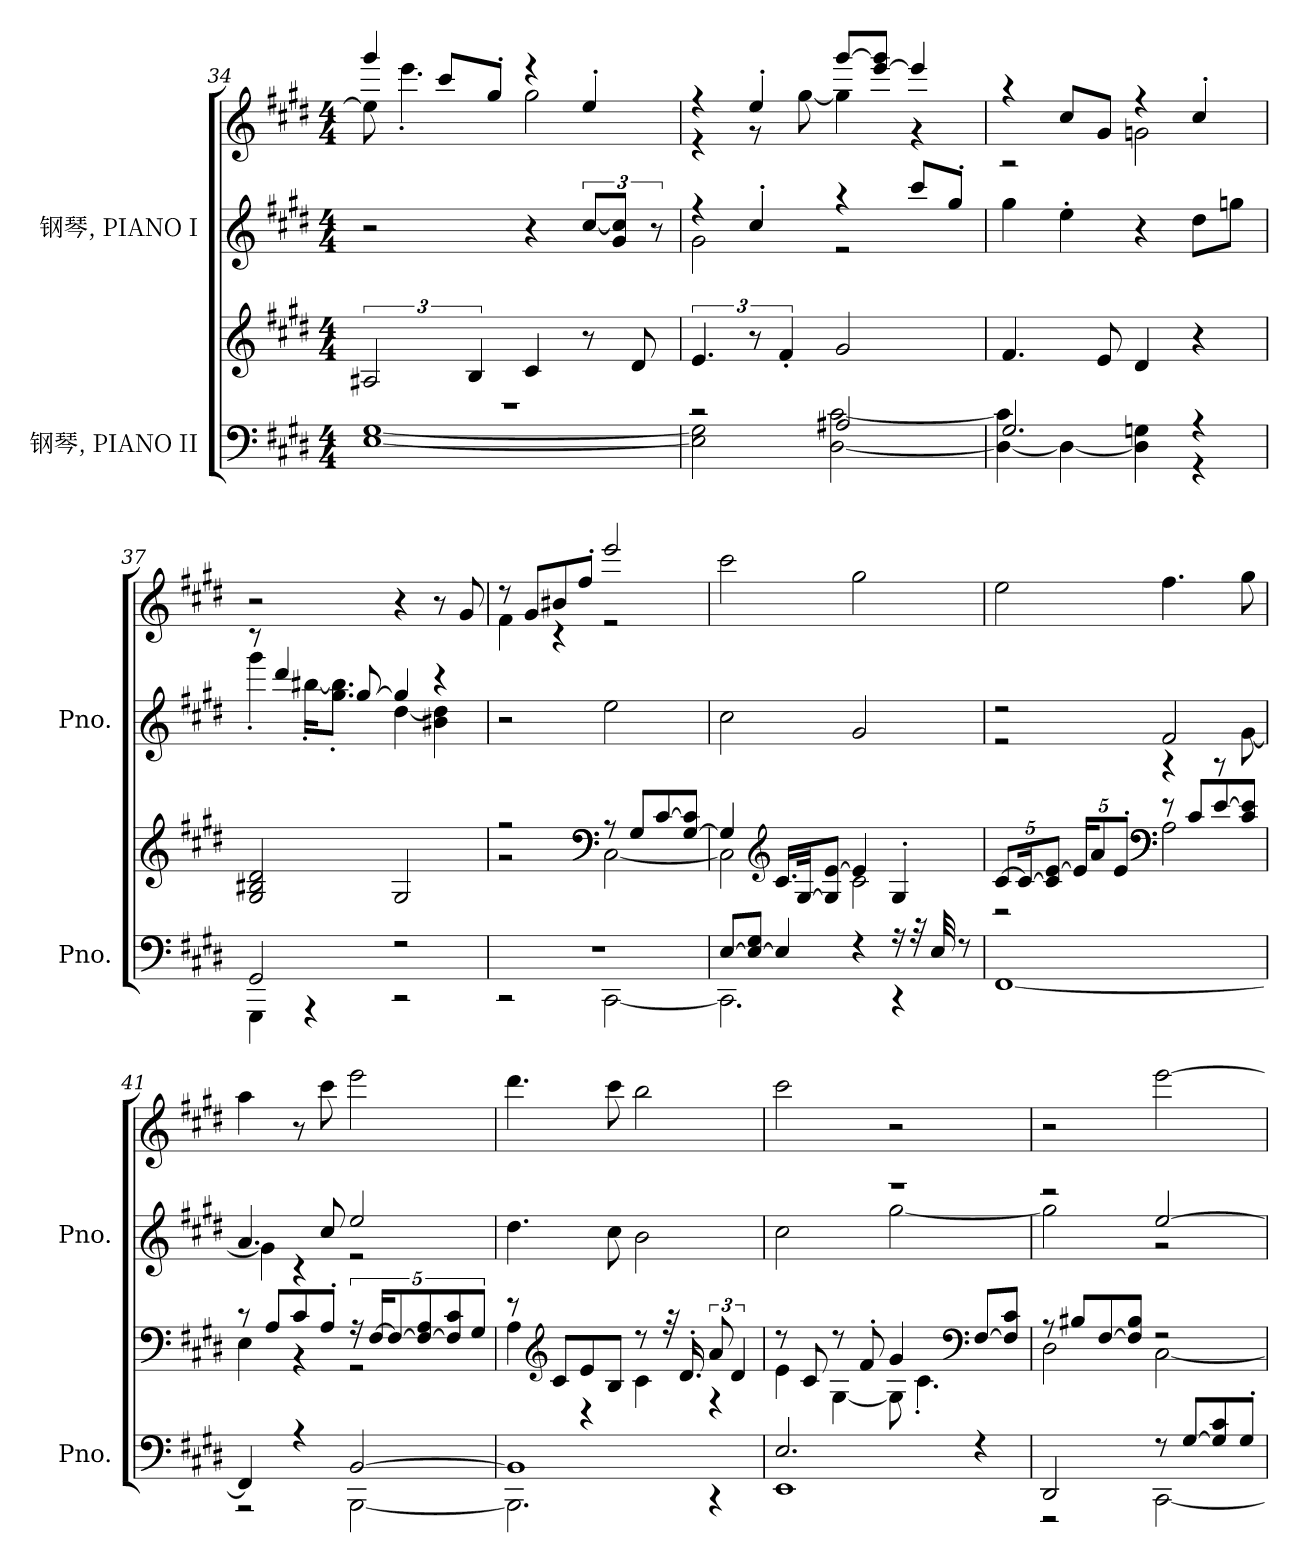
**kern	**kern	**kern	**kern
*part2	*part2	*part1	*part1
*staff4	*staff3	*staff2	*staff1
*I"钢琴, PIANO II	*	*I"钢琴, PIANO I	*
*I'Pno.	*	*I'Pno.	*
!!LO:LB:g=z
*clefF4	*clefG2	*clefG2	*clefG2
*k[f#c#g#d#]	*k[f#c#g#d#]	*k[f#c#g#d#]	*k[f#c#g#d#]
*M4/4	*M4/4	*M4/4	*M4/4
=34	=34	=34	=34
*^	*	*	*^
1r	[1E [1G#	3A#X/	2r	4ggg#/	8ee\]
.	.	.	.	.	4.eee'\
.	.	.	.	8ccc#/L	.
.	.	6B/	.	.	.
.	.	.	.	8gg#'/J	.
.	.	4c#/	4r	4r	2gg#\
.	.	8r	[12cc#/L	4ee'/	.
.	.	.	12g#/ 12cc#/]J	.	.
.	.	8d#/	.	.	.
.	.	.	12r	.	.
=35	=35	=35	=35	=35	=35
*	*	*	*^	*	*
2r	2E\] 2G#\]	6.e/	4r	2g#\	4r	4r
.	.	12r	4cc#'/	.	4ee'/	8r
.	.	6f#'/	.	.	.	.
.	.	.	.	.	.	[8gg#\
2A#X/	[2D#\ [2c#\	2g#/	4r	2r	[8ggg#/L	4gg#\]
.	.	.	.	.	[8eee/ 8ggg#/]J	.
.	.	.	8ccc#/L	.	4eee/]	4r
.	.	.	8gg#'/J	.	.	.
*	*	*	*v	*v	*	*
=36	=36	=36	=36	=36	=36
2.G#/	4D#\_ 4c#\]	4.f#/	4gg#\	4r	2r
.	4D#\_	.	4ee'\	8cc#/L	.
.	.	8e/	.	8g#/J	.
.	4D#\] 4Gn\	4d#/	4r	4r	2gn\
4r	4r	4r	8dd#\L	4cc#'/	.
.	.	.	8ggn\J	.	.
*	*	*	*	*v	*v
!!LO:LB:g=z
=37	=37	=37	=37	=37
*	*	*	*^	*
2GG#/	4GGG#\	2G#/ 2B#X/ 2d#/	8r	4ggg#'\	2r
.	.	.	4ddd#/	.	.
.	4r	.	.	[16bb#X'\KL	.
.	.	.	.	8.gg#\' 8.bb#\]'J	.
.	.	.	[8gg#/	.	.
2r	2r	2G#/	4gg#/]	[4dd#\	4r
.	.	.	4r	4b#X\ 4dd#\]	8r
.	.	.	.	.	8g#/
*	*	*	*v	*v	*
=38	=38	=38	=38	=38
*	*	*^	*	*^
1r	2r	2r	2r	2r	8r	4f#\
.	.	.	.	.	8g#/L	.
.	.	.	.	.	8b#X/	4r
.	.	.	.	.	8ff#'/J	.
*	*	*clefF4	*	*	*	*
.	[2CC#\	8r	[2C#\	2ee\	2eee/	2r
.	.	8G#/L	.	.	.	.
.	.	[8c#/	.	.	.	.
.	.	[8G#/ 8c#/]J	.	.	.	.
*	*	*	*	*	*v	*v
=39	=39	=39	=39	=39	=39
[8E/L	2.CC#\]	4G#/]	2C#\]	2cc#\	2ccc#\
8E/_ 8G#/J	.	.	.	.	.
*	*	*clefG2	*	*	*
4E/]	.	16.c#/LL	.	.	.
.	.	[32G#/JK	.	.	.
.	.	8G#/] [8e/J	.	.	.
4r	.	4e/]	2c#\	2g#/	2gg#\
16r	4r	4G#'/	.	.	.
32r	.	.	.	.	.
32E/	.	.	.	.	.
8r	.	.	.	.	.
*v	*v	*	*	*	*
!!LO:PB:g=z
=40	=40	=40	=40	=40
*	*Xbrackettup	*	*	*
*	*	*	*^	*
[1FF#	[10c#/L	2r	2r	2r	2ee\
.	20c#/K_	.	.	.	.
.	10c#/] [10e/J	.	.	.	.
.	20e/KL]	.	.	.	.
.	10a/	.	.	.	.
.	10e'/J	.	.	.	.
*	*clefF4	*	*	*	*
.	8r	2A\	2f#/	4r	4.ff#\
.	8c#/L	.	.	.	.
.	[8e/	.	.	8r	.
.	8c#/ 8e/]J	.	.	[8g#\	8gg#\
=41	=41	=41	=41	=41	=41
*^	*	*	*	*	*
4FF#/]	2r	8r	4E\	4.a/	4g#\]	4aa\
.	.	8A/L	.	.	.	.
4r	.	8c#/	4r	.	4r	8r
.	.	8A'/J	.	8cc#/	.	8ccc#\
*	*	*brackettup	*	*	*	*
[2BB/	[2BBB\	20r	2r	2ee/	2r	2eee\
.	.	[20F#/KL	.	.	.	.
.	.	10F#/_	.	.	.	.
.	.	10F#/_ 10A/	.	.	.	.
.	.	10F#/] 10c#/	.	.	.	.
.	.	10G#/J	.	.	.	.
*	*	*	*	*v	*v	*
=42	=42	=42	=42	=42	=42
1BB]	2.BBB\]	8r	4A\	4.dd#\	4.ddd#\
*	*	*clefG2	*	*	*
.	.	8c#/L	.	.	.
.	.	8e/	4r	.	.
.	.	8B/J	.	8cc#\	8ccc#\
.	.	8r	4c#\	2b\	2bb\
.	.	32r	.	.	.
.	.	16.d#'/	.	.	.
.	4r	12a/	4r	.	.
.	.	6d#/	.	.	.
!!LO:LB:g=z
=43	=43	=43	=43	=43	=43
*	*	*	*	*^	*
2.E/	1EE	8r	4e\	1r	2cc#\	2ccc#\
.	.	8c#/	.	.	.	.
.	.	8r	[4G#\	.	.	.
.	.	8f#'/	.	.	.	.
.	.	4g#/	8G#\]	.	[2gg#\	2r
.	.	.	4.c#'\	.	.	.
*	*	*clefF4	*	*	*	*
4r	.	[8F#/L	.	.	.	.
.	.	8F#/] 8c#/J	.	.	.	.
=44	=44	=44	=44	=44	=44	=44
2DD#/	2r	8r	2D#\	2r	2gg#\]	2r
.	.	8B#X/L	.	.	.	.
.	.	[8F#/	.	.	.	.
.	.	8F#/] 8B#/J	.	.	.	.
8r	[2CC#\	2r	[2C#\	[2ee/	2r	[2eee\
[8G#/L	.	.	.	.	.	.
8G#/] 8c#/	.	.	.	.	.	.
8G#'/J	.	.	.	.	.	.
*v	*v	*	*	*v	*v	*
*	*v	*v	*	*
=	=	=	=
*-	*-	*-	*-
